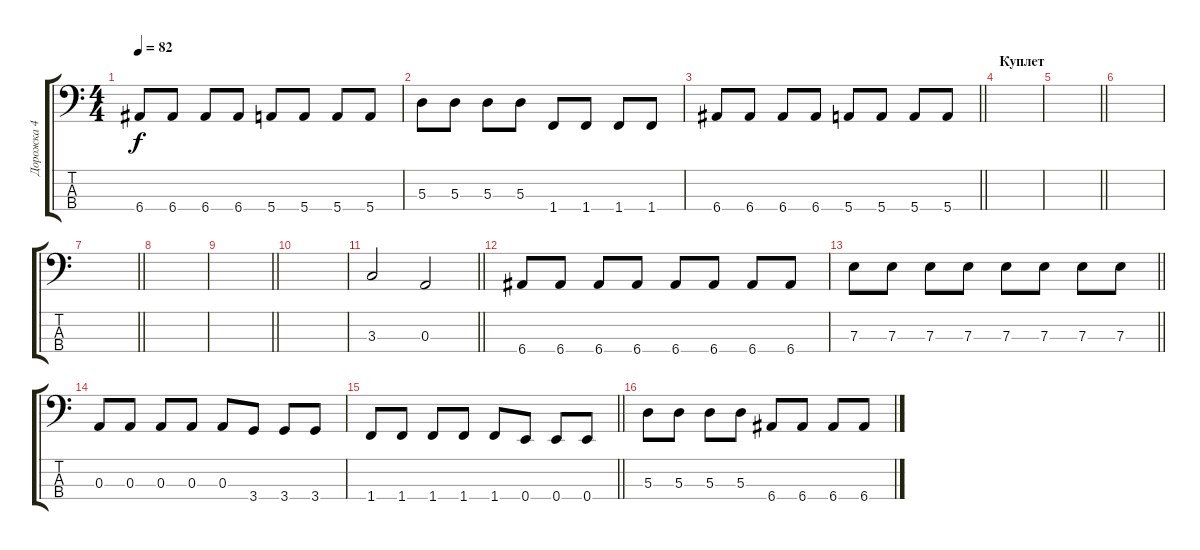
\track ("Дорожка 4" "Дорожка 4") {instrument electricbassfinger}
\staff {score tabs}
\tuning (G2 D2 A1 E1) {hide}
\ts (4 4)
\tempo 82
\clef f4
\ks c
6.4.8{dy f} 6.4.8 6.4.8 6.4.8 5.4.8 5.4.8 5.4.8 5.4.8 |
5.3.8 5.3.8 5.3.8 5.3.8 1.4.8 1.4.8 1.4.8 1.4.8 |
\barLineRight lightlight
6.4.8 6.4.8 6.4.8 6.4.8 5.4.8 5.4.8 5.4.8 5.4.8 |
\section ("" "Куплет")
|
\barLineRight lightlight
|
|
\barLineRight lightlight
|
|
\barLineRight lightlight
|
|
\barLineRight lightlight
3.3.2 0.3.2 |
6.4.8 6.4.8 6.4.8 6.4.8 6.4.8 6.4.8 6.4.8 6.4.8 |
\barLineRight lightlight
7.3.8 7.3.8 7.3.8 7.3.8 7.3.8 7.3.8 7.3.8 7.3.8 |
0.3.8 0.3.8 0.3.8 0.3.8 0.3.8 3.4.8 3.4.8 3.4.8 |
\barLineRight lightlight
1.4.8 1.4.8 1.4.8 1.4.8 1.4.8 0.4.8 0.4.8 0.4.8 |
5.3.8 5.3.8 5.3.8 5.3.8 6.4.8 6.4.8 6.4.8 6.4.8
